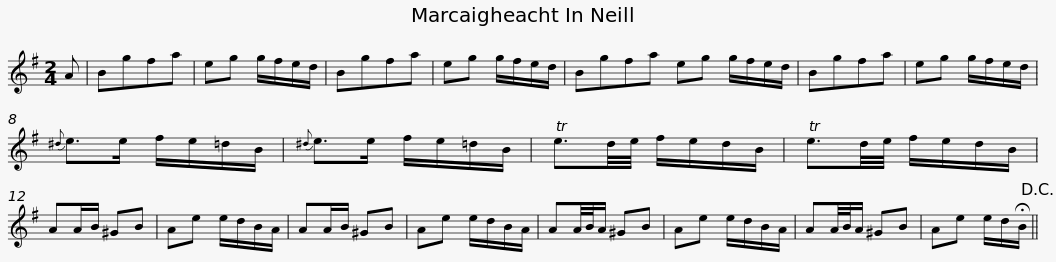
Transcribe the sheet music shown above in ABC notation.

X:1
L:1/8
M:2/4
I:linebreak $
K:G
V:1 treble
V:1
 A | Bgfa | eg g/f/e/d/ | Bgfa | eg g/f/e/d/ | %5
 Bgfa eg g/f/e/d/ | Bgfa | eg g/f/e/d/ |${^d} e>e f/e/=d/B/ |{^d} e>e f/e/=d/B/ | %10
 Te3/2d/4e/4 f/e/d/B/ | Te3/2d/4e/4 f/e/d/B/ | AA/B/ ^GB | Ae e/d/B/A/ |$ AA/B/ ^GB | %15
 Ae e/d/B/A/ | AA/4B/4A/ ^GB | Ae e/d/B/A/ | AA/4B/4A/ ^GB | Ae e/d/!fermata!B/!D.C.! || %20
